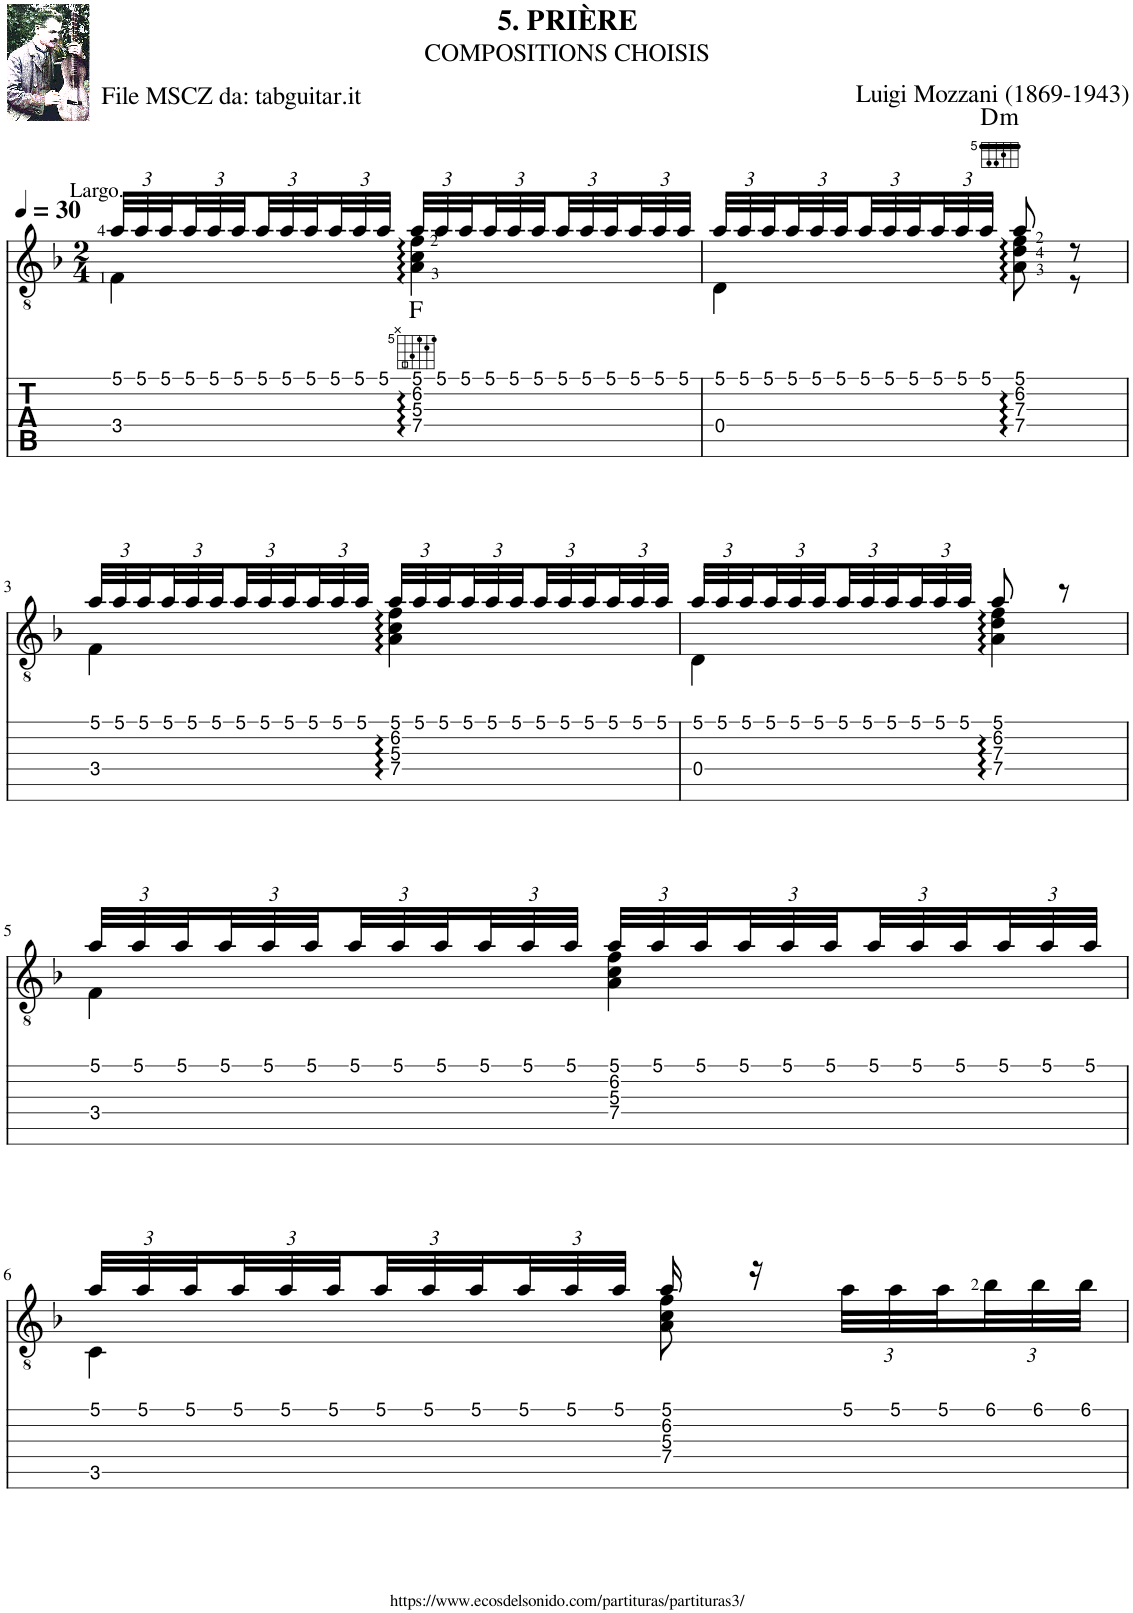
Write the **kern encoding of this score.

**kern	**kern	**harte
*part1	*part1	*part1
*staff2	*staff1	*
*I"Guitar	*	*
*I'Guit.	*	*
*stria6	*	*
*	*clefGv2	*
*k[b-]	*k[b-]	*
*M2/4	*M2/4	*
*MM30	*MM30	*
*Xbrackettup	*Xbrackettup	*
=1	=1	=1
*^	*^	*
!	!	!LO:TX:a:t=Largo.	!	!
48aLLL	4F	48a/LLL	4F\	.
48a	.	48a/	.	.
48a	.	48a/	.	.
48a	.	48a/	.	.
48a	.	48a/	.	.
48aJJ	.	48a/	.	.
48aLL	.	48a/	.	.
48a	.	48a/	.	.
48a	.	48a/	.	.
48a	.	48a/	.	.
48a	.	48a/	.	.
48aJJJ	.	48a/JJJ	.	.
48aLLL	4A 4c 4f	48a/LLL	4A\ 4c\ 4f\	F:maj
48a	.	48a/	.	.
48a	.	48a/	.	.
48a	.	48a/	.	.
48a	.	48a/	.	.
48aJJ	.	48a/	.	.
48aLL	.	48a/	.	.
48a	.	48a/	.	.
48a	.	48a/	.	.
48a	.	48a/	.	.
48a	.	48a/	.	.
48aJJJ	.	48a/JJJ	.	.
=2	=2	=2	=2	=2
48aLLL	4D	48a/LLL	4D\	.
48a	.	48a/	.	.
48a	.	48a/	.	.
48a	.	48a/	.	.
48a	.	48a/	.	.
48aJJ	.	48a/	.	.
48aLL	.	48a/	.	.
48a	.	48a/	.	.
48a	.	48a/	.	.
48a	.	48a/	.	.
48a	.	48a/	.	.
48aJJJ	.	48a/JJJ	.	.
!	!	!	!	!LO:H:kt=m
8a	8A 8d 8f	8a/	8A\ 8d\ 8f\	D:min
8r	8r	8r	8r	.
!!LO:LB:g=z	!!
=3	=3	=3	=3	=3
48aLLL	4F	48a/LLL	4F\	.
48a	.	48a/	.	.
48a	.	48a/	.	.
48a	.	48a/	.	.
48a	.	48a/	.	.
48aJJ	.	48a/	.	.
48aLL	.	48a/	.	.
48a	.	48a/	.	.
48a	.	48a/	.	.
48a	.	48a/	.	.
48a	.	48a/	.	.
48aJJJ	.	48a/JJJ	.	.
48aLLL	4A 4c 4f	48a/LLL	4A\ 4c\ 4f\	.
48a	.	48a/	.	.
48a	.	48a/	.	.
48a	.	48a/	.	.
48a	.	48a/	.	.
48aJJ	.	48a/	.	.
48aLL	.	48a/	.	.
48a	.	48a/	.	.
48a	.	48a/	.	.
48a	.	48a/	.	.
48a	.	48a/	.	.
48aJJJ	.	48a/JJJ	.	.
=4	=4	=4	=4	=4
48aLLL	4D	48a/LLL	4D\	.
48a	.	48a/	.	.
48a	.	48a/	.	.
48a	.	48a/	.	.
48a	.	48a/	.	.
48aJJ	.	48a/	.	.
48aLL	.	48a/	.	.
48a	.	48a/	.	.
48a	.	48a/	.	.
48a	.	48a/	.	.
48a	.	48a/	.	.
48aJJJ	.	48a/JJJ	.	.
8a	4A 4d 4f	8a/	4A\ 4d\ 4f\	.
8r	.	8r	.	.
!!LO:LB:g=z	!!
=5	=5	=5	=5	=5
48aLLL	4F	48a/LLL	4F\	.
48a	.	48a/	.	.
48a	.	48a/	.	.
48a	.	48a/	.	.
48a	.	48a/	.	.
48aJJ	.	48a/	.	.
48aLL	.	48a/	.	.
48a	.	48a/	.	.
48a	.	48a/	.	.
48a	.	48a/	.	.
48a	.	48a/	.	.
48aJJJ	.	48a/JJJ	.	.
48aLLL	4A 4c 4f	48a/LLL	4A\ 4c\ 4f\	.
48a	.	48a/	.	.
48a	.	48a/	.	.
48a	.	48a/	.	.
48a	.	48a/	.	.
48aJJ	.	48a/	.	.
48aLL	.	48a/	.	.
48a	.	48a/	.	.
48a	.	48a/	.	.
48a	.	48a/	.	.
48a	.	48a/	.	.
48aJJJ	.	48a/JJJ	.	.
!!LO:LB:g=z	!!
=6	=6	=6	=6	=6
48aLLL	4C	48a/LLL	4C\	.
48a	.	48a/	.	.
48a	.	48a/	.	.
48a	.	48a/	.	.
48a	.	48a/	.	.
48aJJ	.	48a/	.	.
48aLL	.	48a/	.	.
48a	.	48a/	.	.
48a	.	48a/	.	.
48a	.	48a/	.	.
48a	.	48a/	.	.
48aJJJ	.	48a/JJJ	.	.
16a	8A 8c 8f	16a/	8A\ 8c\ 8f\	.
16r	.	16r	.	.
48aLLL	8ryy	48a\LLL	8ryy	.
48a	.	48a\	.	.
48a	.	48a\	.	.
48b-	.	48b-\	.	.
48b-	.	48b-\	.	.
48b-JJJ	.	48b-\JJJ	.	.
*v	*v	*	*	*
*	*v	*v	*
=	=	=
*-	*-	*-
